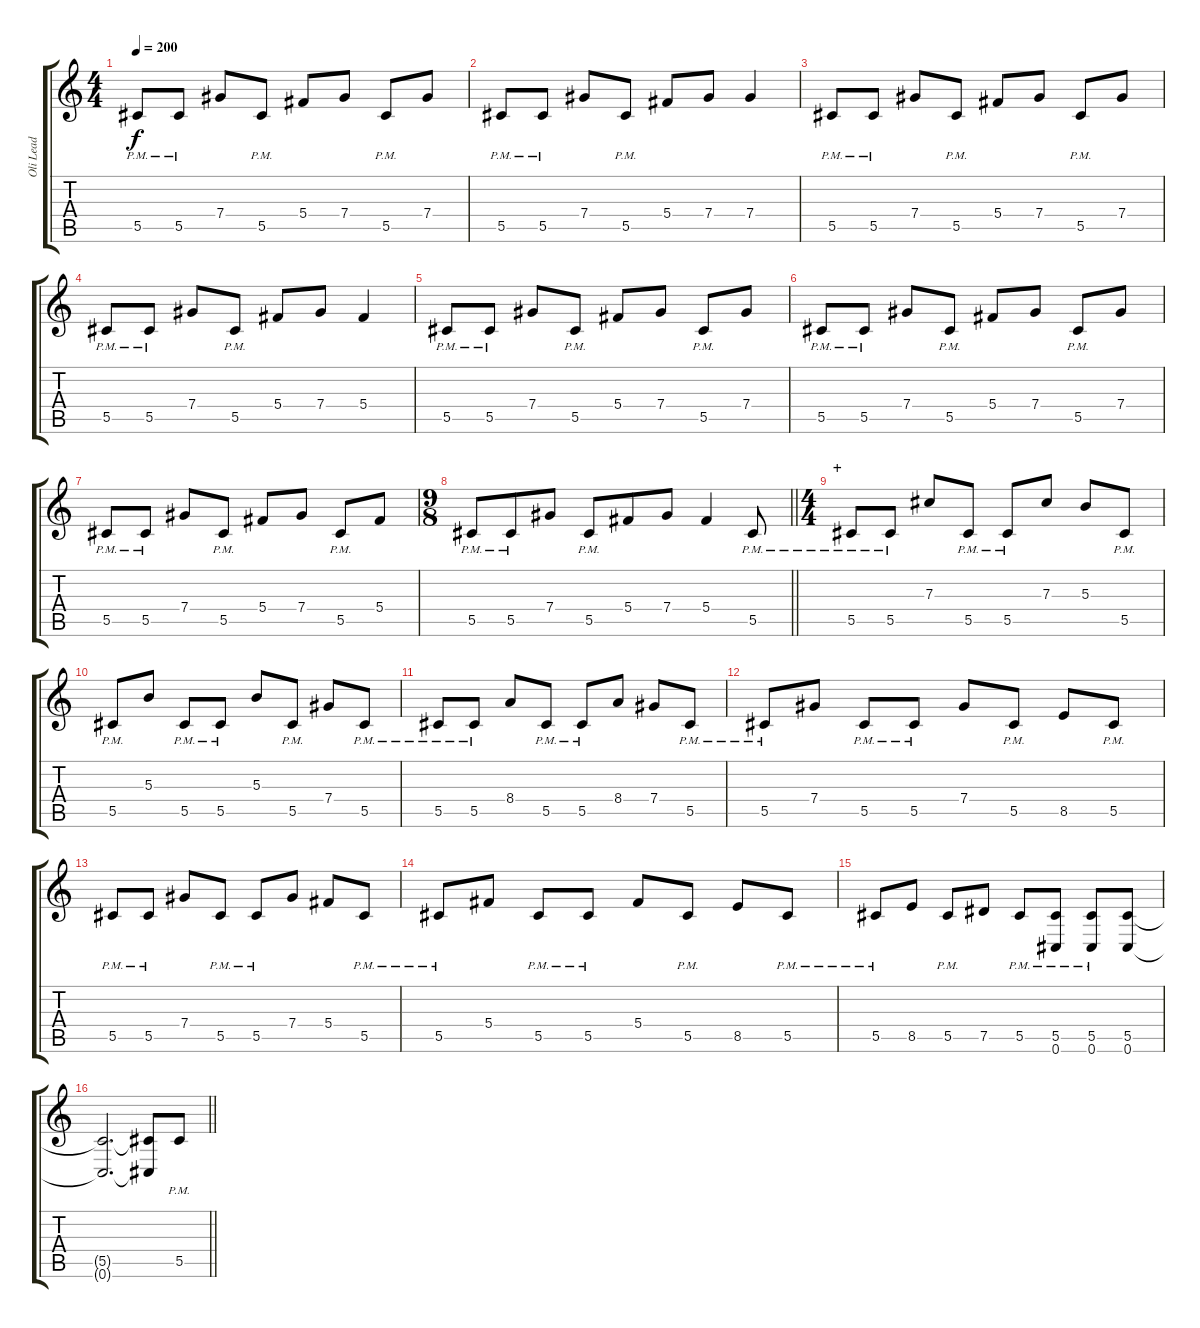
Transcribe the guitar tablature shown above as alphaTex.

\track ("Oli Lead" "Oli Lead") {instrument distortionguitar}
\staff {score tabs}
\tuning (Eb4 Bb3 Gb3 Db3 Ab2 Db2) {hide}
\ts (4 4)
\tempo 200
\clef g2
\ks c
5.5{pm}.8{dy f} 5.5{pm}.8 7.4.8 5.5{pm}.8 5.4.8 7.4.8 5.5{pm}.8 7.4.8 |
5.5{pm}.8 5.5{pm}.8 7.4.8 5.5{pm}.8 5.4.8 7.4.8 7.4.4 |
5.5{pm}.8 5.5{pm}.8 7.4.8 5.5{pm}.8 5.4.8 7.4.8 5.5{pm}.8 7.4.8 |
5.5{pm}.8 5.5{pm}.8 7.4.8 5.5{pm}.8 5.4.8 7.4.8 5.4.4 |
5.5{pm}.8 5.5{pm}.8 7.4.8 5.5{pm}.8 5.4.8 7.4.8 5.5{pm}.8 7.4.8 |
5.5{pm}.8 5.5{pm}.8 7.4.8 5.5{pm}.8 5.4.8 7.4.8 5.5{pm}.8 7.4.8 |
5.5{pm}.8 5.5{pm}.8 7.4.8 5.5{pm}.8 5.4.8 7.4.8 5.5{pm}.8 5.4.8 |
\ts (9 8)
\barLineRight lightlight
5.5{pm}.8 5.5{pm}.8 7.4.8 5.5{pm}.8 5.4.8 7.4.8 5.4.4 5.5{pm}.8 |
\ts (4 4)
\section ("" "+")
5.5{pm}.8 5.5{pm}.8 7.3.8 5.5{pm}.8 5.5{pm}.8 7.3.8 5.3.8 5.5{pm}.8 |
5.5{pm}.8 5.3.8 5.5{pm}.8 5.5{pm}.8 5.3.8 5.5{pm}.8 7.4.8 5.5{pm}.8 |
5.5{pm}.8 5.5{pm}.8 8.4.8 5.5{pm}.8 5.5{pm}.8 8.4.8 7.4.8 5.5{pm}.8 |
5.5{pm}.8 7.4.8 5.5{pm}.8 5.5{pm}.8 7.4.8 5.5{pm}.8 8.5.8 5.5{pm}.8 |
5.5{pm}.8 5.5{pm}.8 7.4.8 5.5{pm}.8 5.5{pm}.8 7.4.8 5.4.8 5.5{pm}.8 |
5.5{pm}.8 5.4.8 5.5{pm}.8 5.5{pm}.8 5.4.8 5.5{pm}.8 8.5.8 5.5{pm}.8 |
5.5{pm}.8 8.5.8 5.5{pm}.8 7.5.8 5.5{pm}.8 (5.5{pm} 0.6{pm}).8 (5.5{pm} 0.6{pm}).8 (5.5 0.6).8 |
\barLineRight lightlight
(5.5{t} 0.6{t}).2{d} (5.5{t} 0.6{t}).8 5.5{pm}.8
